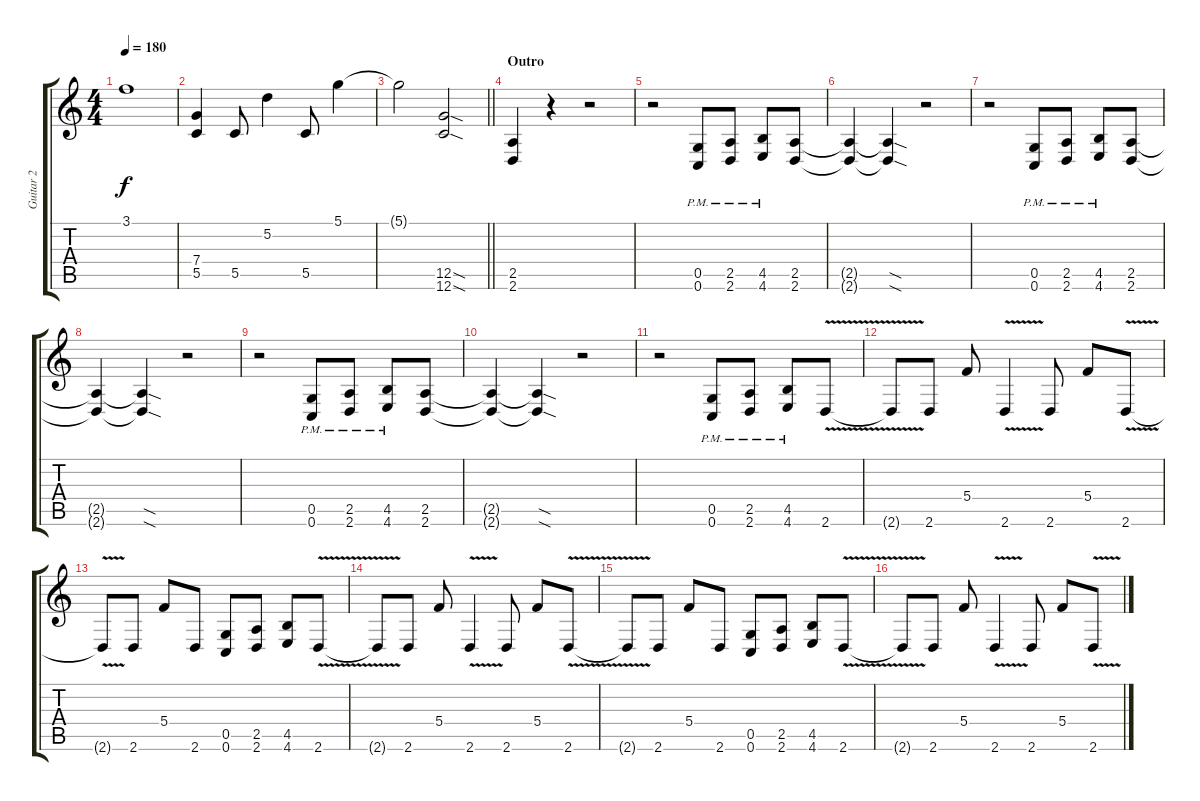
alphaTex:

\track ("Guitar 2" "Guitar 2") {instrument distortionguitar}
\staff {score tabs}
\tuning (D4 A3 F3 C3 G2 C2) {hide}
\ts (4 4)
\tempo 180
\clef g2
\ks c
3.1{t}.1{dy f} |
(7.4 5.5).4 5.5.8 5.2.4 5.5.8 5.1.4 |
\barLineRight lightlight
5.1{t}.2 (12.5{sod} 12.6{sod}).2 |
\section ("" "Outro")
(2.5 2.6).4 r.4 r.2 |
r.2 (0.5{pm} 0.6{pm}).8 (2.5{pm} 2.6{pm}).8 (4.5{pm} 4.6{pm}).8 (2.5 2.6).8 |
(2.5{t} 2.6{t}).4 (2.5{sod t} 2.6{sod t}).4 r.2 |
r.2 (0.5{pm} 0.6{pm}).8 (2.5{pm} 2.6{pm}).8 (4.5{pm} 4.6{pm}).8 (2.5 2.6).8 |
(2.5{t} 2.6{t}).4 (2.5{sod t} 2.6{sod t}).4 r.2 |
r.2 (0.5{pm} 0.6{pm}).8 (2.5{pm} 2.6{pm}).8 (4.5{pm} 4.6{pm}).8 (2.5 2.6).8 |
(2.5{t} 2.6{t}).4 (2.5{sod t} 2.6{sod t}).4 r.2 |
r.2 (0.5{pm} 0.6{pm}).8 (2.5{pm} 2.6{pm}).8 (4.5{pm} 4.6{pm}).8 2.6{v}.8 |
2.6{t}.8 2.6.8 5.4.8 2.6{v}.4 2.6.8 5.4.8 2.6{v}.8 |
2.6{t}.8 2.6.8 5.4.8 2.6.8 (0.5 0.6).8 (2.5 2.6).8 (4.5 4.6).8 2.6{v}.8 |
2.6{t}.8 2.6.8 5.4.8 2.6{v}.4 2.6.8 5.4.8 2.6{v}.8 |
2.6{t}.8 2.6.8 5.4.8 2.6.8 (0.5 0.6).8 (2.5 2.6).8 (4.5 4.6).8 2.6{v}.8 |
2.6{t}.8 2.6.8 5.4.8 2.6{v}.4 2.6.8 5.4.8 2.6{v}.8
